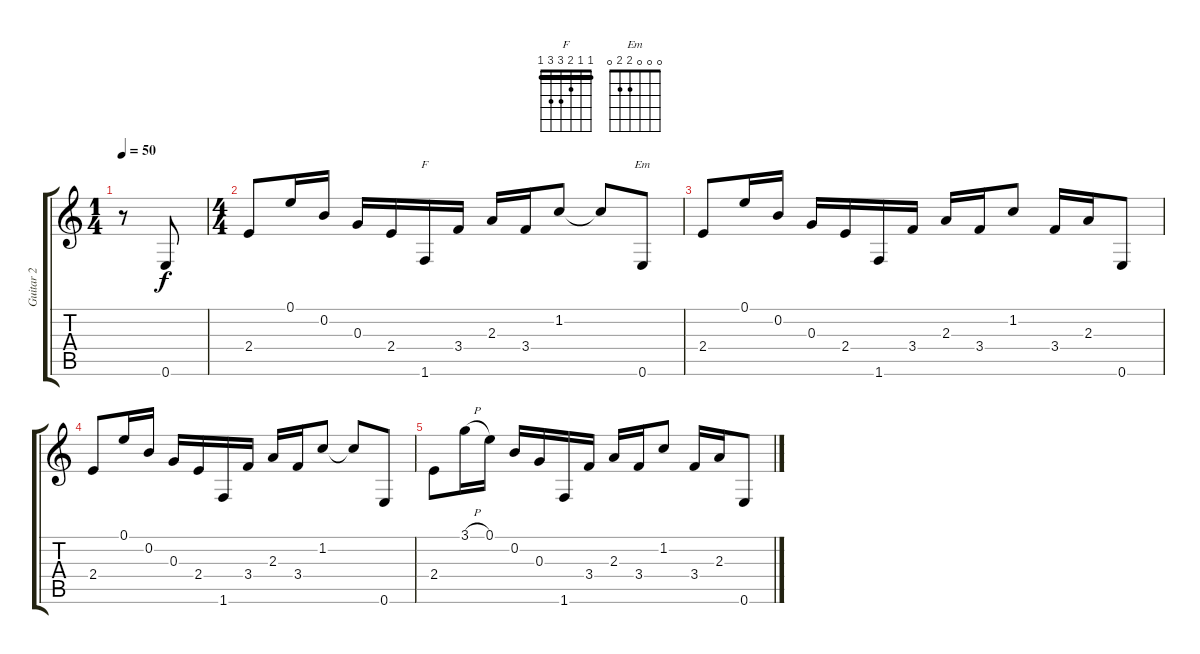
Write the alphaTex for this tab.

\track ("Guitar 2" "Guitar 2") {instrument electricguitarclean}
\staff {score tabs}
\tuning (E4 B3 G3 D3 A2 E2) {hide}
\chord ("F" 1 1 2 3 3 1) {barre 1}
\chord ("Em" 0 0 0 2 2 0)
\ts (1 4)
\tempo 50
\clef g2
\ks c
r.8{dy f instrument electricguitarclean} 0.6.8 |
\ts (4 4)
2.4.8 0.1.16 0.2.16 0.3.16 2.4.16 1.6.16{ch "F"} 3.4.16 2.3.16 3.4.16 1.2.8 1.2{t}.8 0.6.8{ch "Em"} |
2.4.8 0.1.16 0.2.16 0.3.16 2.4.16 1.6.16 3.4.16 2.3.16 3.4.16 1.2.8 3.4.16 2.3.16 0.6.8 |
2.4.8 0.1.16 0.2.16 0.3.16 2.4.16 1.6.16 3.4.16 2.3.16 3.4.16 1.2.8 1.2{t}.8 0.6.8 |
2.4.8 3.1{h}.16 0.1.16 0.2.16 0.3.16 1.6.16 3.4.16 2.3.16 3.4.16 1.2.8 3.4.16 2.3.16 0.6.8
